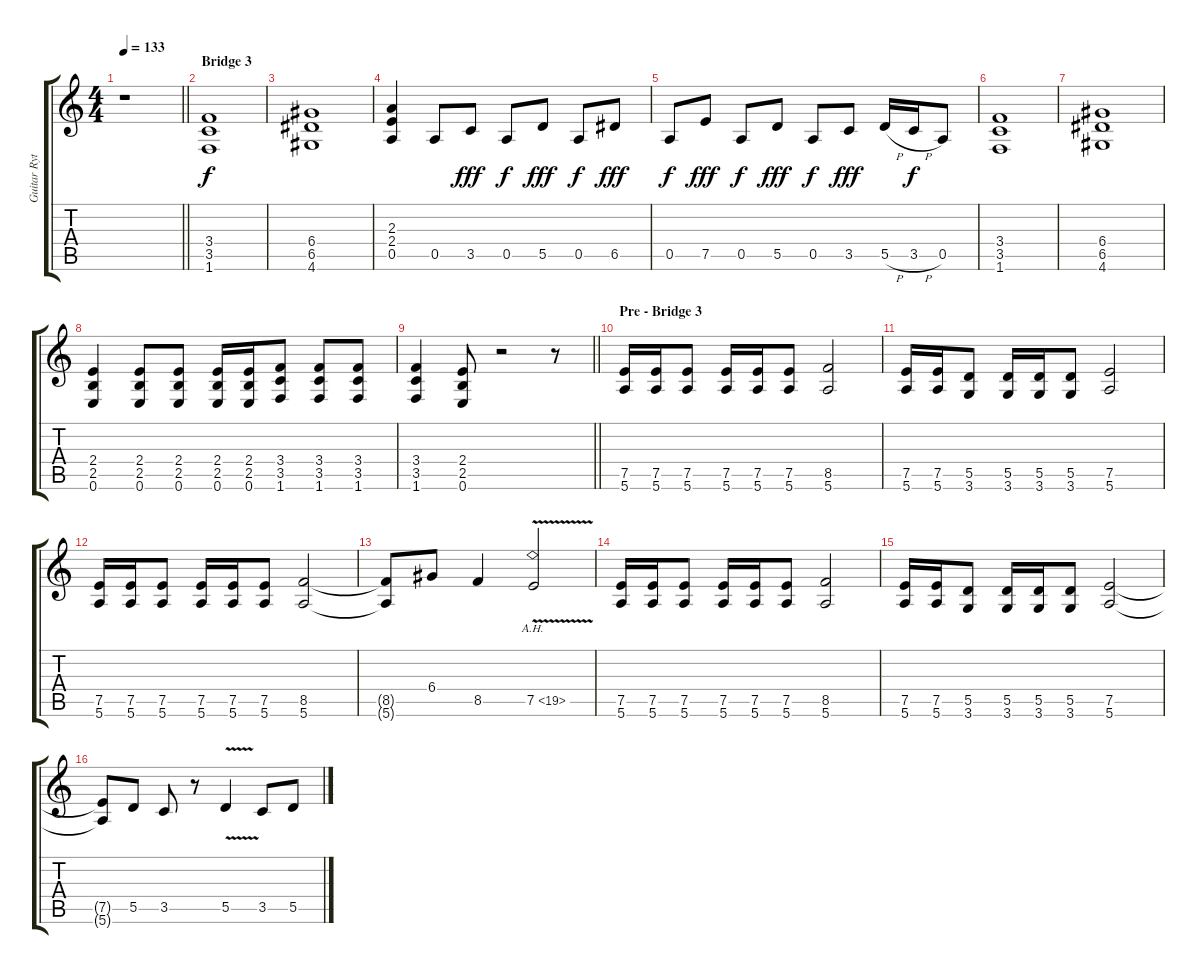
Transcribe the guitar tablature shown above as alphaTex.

\track ("Guitar Rythm 1" "Guitar Ryt") {instrument distortionguitar}
\staff {score tabs}
\tuning (E4 B3 G3 D3 A2 E2) {hide}
\ts (4 4)
\tempo 133
\clef g2
\barLineRight lightlight
\ks c
r.1{dy f} |
\section ("" "Bridge 3")
(3.4 3.5 1.6).1{volume 12} |
(6.4 6.5 4.6).1 |
(2.3 2.4 0.5).4 0.5.8 3.5.8{dy fff} 0.5.8{dy f} 5.5.8{dy fff} 0.5.8{dy f} 6.5.8{dy fff} |
0.5.8{dy f} 7.5.8{dy fff} 0.5.8{dy f} 5.5.8{dy fff} 0.5.8{dy f} 3.5.8{dy fff} 5.5{h}.16 3.5{h}.16{dy f} 0.5.8 |
(3.4 3.5 1.6).1 |
(6.4 6.5 4.6).1 |
(2.4 2.5 0.6).4 (2.4 2.5 0.6).8 (2.4 2.5 0.6).8 (2.4 2.5 0.6).16 (2.4 2.5 0.6).16 (3.4 3.5 1.6).8 (3.4 3.5 1.6).8 (3.4 3.5 1.6).8 |
\barLineRight lightlight
(3.4 3.5 1.6).4 (2.4 2.5 0.6).8 r.2 r.8 |
\section ("" "Pre - Bridge 3")
(7.5 5.6).16{volume 15} (7.5 5.6).16 (7.5 5.6).8 (7.5 5.6).16 (7.5 5.6).16 (7.5 5.6).8 (8.5 5.6).2 |
(7.5 5.6).16 (7.5 5.6).16 (5.5 3.6).8 (5.5 3.6).16 (5.5 3.6).16 (5.5 3.6).8 (7.5 5.6).2 |
(7.5 5.6).16 (7.5 5.6).16 (7.5 5.6).8 (7.5 5.6).16 (7.5 5.6).16 (7.5 5.6).8 (8.5 5.6).2 |
(8.5{t} 5.6{t}).8 6.4.8 8.5.4 7.5{ah 12 v}.2 |
(7.5 5.6).16 (7.5 5.6).16 (7.5 5.6).8 (7.5 5.6).16 (7.5 5.6).16 (7.5 5.6).8 (8.5 5.6).2 |
(7.5 5.6).16 (7.5 5.6).16 (5.5 3.6).8 (5.5 3.6).16 (5.5 3.6).16 (5.5 3.6).8 (7.5 5.6).2 |
(7.5{t} 5.6{t}).8 5.5.8 3.5.8 r.8 5.5{v}.4 3.5.8 5.5.8
